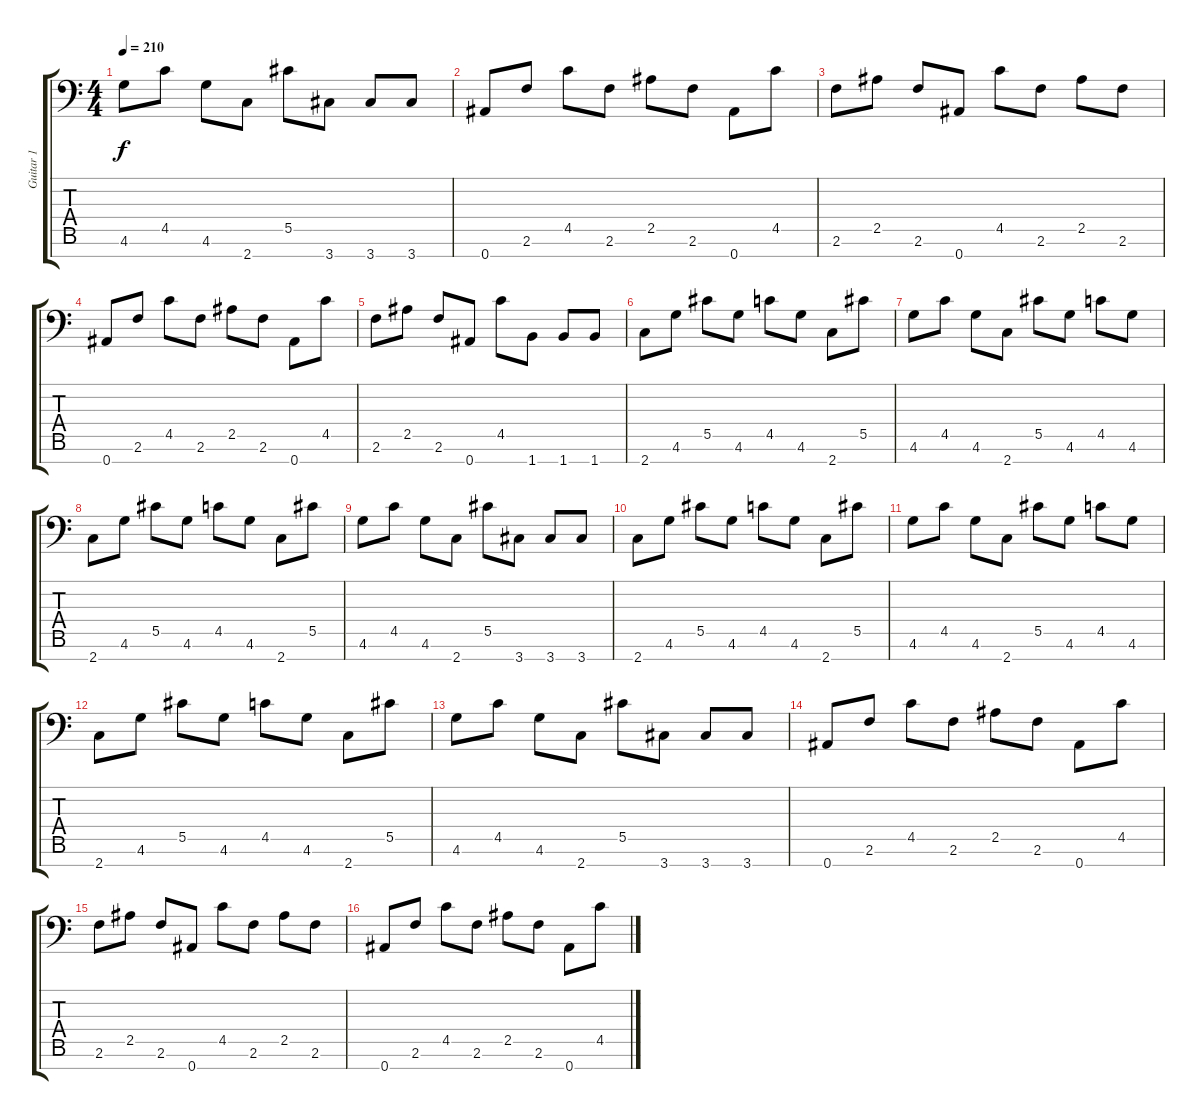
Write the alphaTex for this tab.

\track ("Guitar 1" "Guitar 1") {instrument acousticguitarsteel}
\staff {score tabs}
\tuning (Eb4 Bb3 Gb3 Db3 Ab2 Eb2 Bb1) {hide}
\ts (4 4)
\tempo 210
\clef f4
\ks c
4.6.8{dy f} 4.5.8 4.6.8 2.7.8 5.5.8 3.7.8 3.7.8 3.7.8 |
0.7.8 2.6.8 4.5.8 2.6.8 2.5.8 2.6.8 0.7.8 4.5.8 |
2.6.8 2.5.8 2.6.8 0.7.8 4.5.8 2.6.8 2.5.8 2.6.8 |
0.7.8 2.6.8 4.5.8 2.6.8 2.5.8 2.6.8 0.7.8 4.5.8 |
2.6.8 2.5.8 2.6.8 0.7.8 4.5.8 1.7.8 1.7.8 1.7.8 |
2.7.8{instrument distortionguitar} 4.6.8 5.5.8 4.6.8 4.5.8 4.6.8 2.7.8 5.5.8 |
4.6.8 4.5.8 4.6.8 2.7.8 5.5.8 4.6.8 4.5.8 4.6.8 |
2.7.8 4.6.8 5.5.8 4.6.8 4.5.8 4.6.8 2.7.8 5.5.8 |
4.6.8 4.5.8 4.6.8 2.7.8 5.5.8 3.7.8 3.7.8 3.7.8 |
2.7.8 4.6.8 5.5.8 4.6.8 4.5.8 4.6.8 2.7.8 5.5.8 |
4.6.8 4.5.8 4.6.8 2.7.8 5.5.8 4.6.8 4.5.8 4.6.8 |
2.7.8 4.6.8 5.5.8 4.6.8 4.5.8 4.6.8 2.7.8 5.5.8 |
4.6.8 4.5.8 4.6.8 2.7.8 5.5.8 3.7.8 3.7.8 3.7.8 |
0.7.8 2.6.8 4.5.8 2.6.8 2.5.8 2.6.8 0.7.8 4.5.8 |
2.6.8 2.5.8 2.6.8 0.7.8 4.5.8 2.6.8 2.5.8 2.6.8 |
0.7.8 2.6.8 4.5.8 2.6.8 2.5.8 2.6.8 0.7.8 4.5.8
